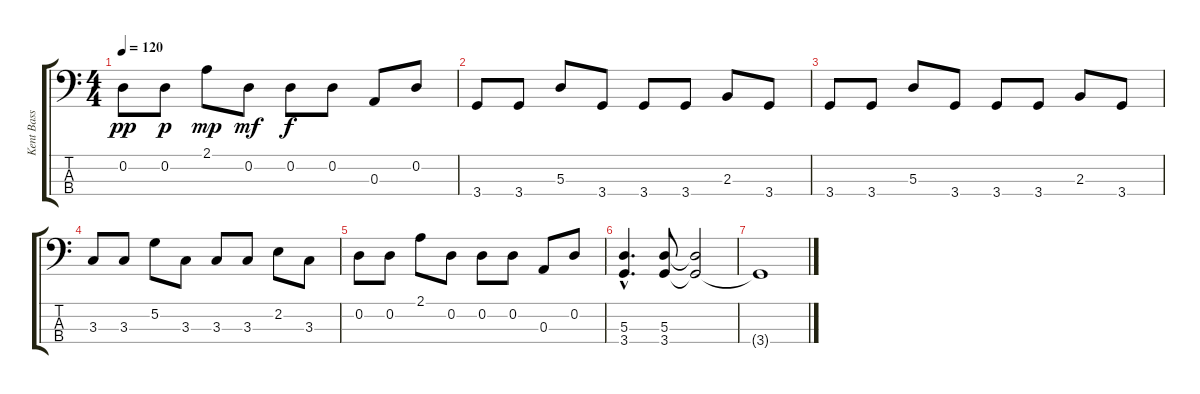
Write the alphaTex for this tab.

\track ("Kent Bass" "Kent Bass") {instrument electricbassfinger}
\staff {score tabs}
\tuning (G2 D2 A1 E1) {hide}
\ts (4 4)
\tempo 120
\clef f4
\ks c
0.2.8{dy pp} 0.2.8{dy p} 2.1.8{dy mp} 0.2.8{dy mf} 0.2.8{dy f} 0.2.8 0.3.8 0.2.8 |
3.4.8 3.4.8 5.3.8 3.4.8 3.4.8 3.4.8 2.3.8 3.4.8 |
3.4.8 3.4.8 5.3.8 3.4.8 3.4.8 3.4.8 2.3.8 3.4.8 |
3.3.8 3.3.8 5.2.8 3.3.8 3.3.8 3.3.8 2.2.8 3.3.8 |
0.2.8 0.2.8 2.1.8 0.2.8 0.2.8 0.2.8 0.3.8 0.2.8 |
(5.3{hac} 3.4{hac}).4{d} (5.3 3.4).8 (5.3{t} 3.4{t}).2 |
3.4{t}.1
